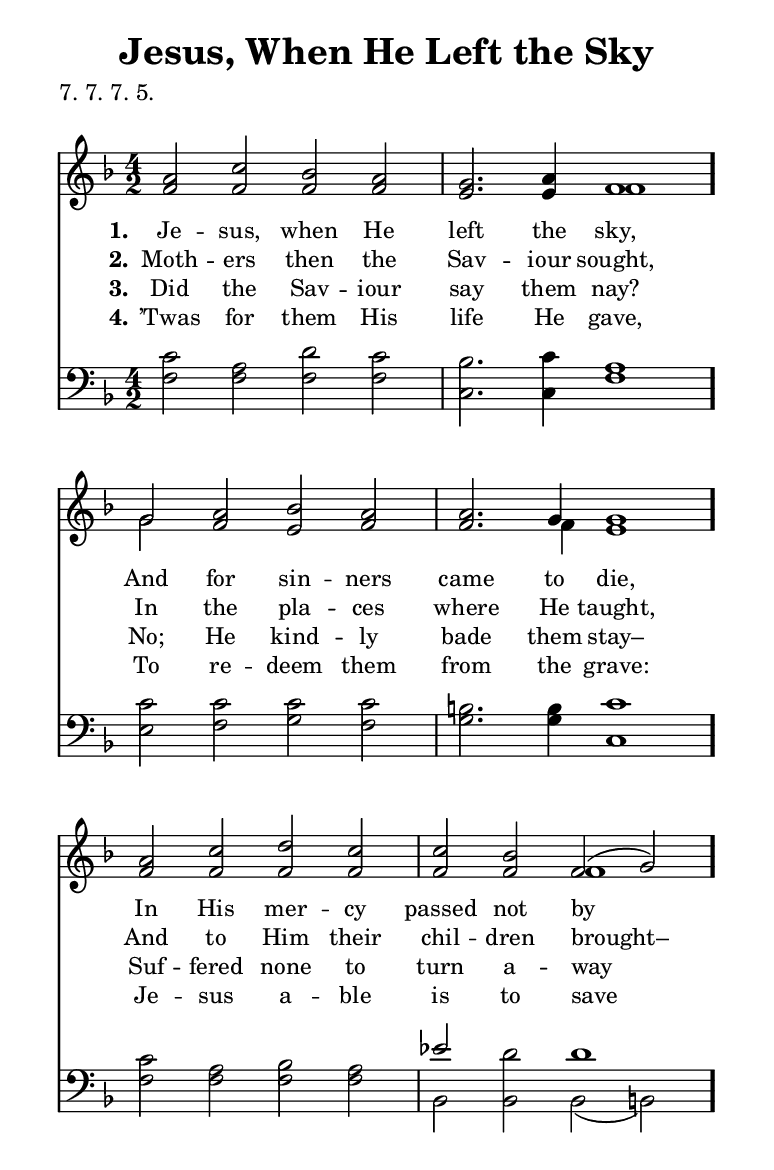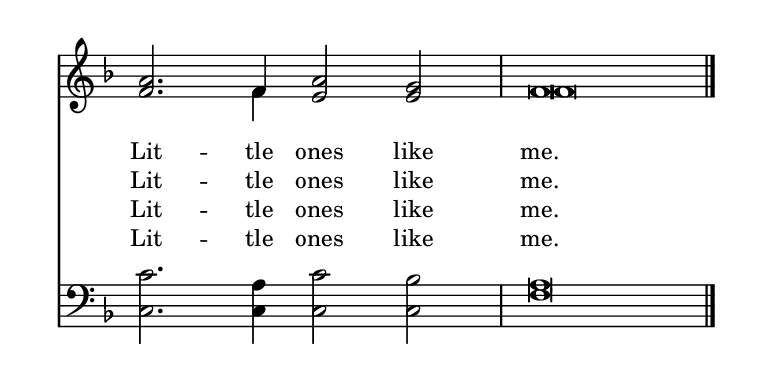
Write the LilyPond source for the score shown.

\include "common/global.ily"
\paper {
  \include "common/paper.ily"
  ragged-last-bottom = ##t
}

\header{
  %children
  hymnnumber = "347"
  title = "Jesus, When He Left the Sky"
  tunename = ""
  meter = "7. 7. 7. 5."
  poet = ""
  composer = ""
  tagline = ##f
}

global = {
  \include "common/overrides.ily"
  \override Staff.TimeSignature.style = #'numbered
  \time 4/2
  \override Score.MetronomeMark.transparent = ##t % hide all fermata changes too
  \tempo 2=80
  \key f \major
  \autoBeamOff
}

notesSoprano = {
\global
\relative c'' {

  a2 c bes a | g2. a4 f1 |
  g2 a bes a | a2. g4 g1 |
  a2 c d c | c bes f( g) |
  a2. f4 a2 g | f\breve % original has f1

  \bar "|."

}
}

notesAlto = {
\global
\relative e' {

  f2 f f f | e2. e4 f1 |
  g2 f e f | f2. f4 e1 |
  f2 f f f | f f f1 |
  f2. f4 e2 e | f\breve |

}
}

notesTenor = {
\global
\relative a {

  c2 a d c | bes2. c4 a1 |
  c2 c c c | b2. b4 c1 |
  c2 a bes a | ees' d d1 |
  c2. a4 c2 bes | a\breve |

}
}

notesBass = {
\global
\relative f {

  f2 f f f | c2. c4 f1 |
  e2 f g f | g2. g4 c,1 |
  f2 f f f | bes, bes bes2( b) |
  c2. c4 c2 c | f\breve |

}
}

wordsA = \lyricmode {
\set stanza = "1."

Je -- sus, when He left the sky, \bar "."
And for sin -- ners came to die, \bar "."
In His mer -- cy passed not by \bar "."
Lit -- tle ones like me. \bar "."

}

wordsB = \lyricmode {
\set stanza = "2."

Moth -- ers then the Sav -- iour sought,
In the pla -- ces where He taught,
And to Him their chil -- dren brought–
Lit -- tle ones like me.

}

wordsC = \lyricmode {
\set stanza = "3."

Did the Sav -- iour say them nay?
No; He kind -- ly bade them stay–
Suf -- fered none to turn a -- way
Lit -- tle ones like me.

}

wordsD = \lyricmode {
\set stanza = "4."

’Twas for them His life He gave,
To re -- deem them from the grave:
Je -- sus a -- ble is to save
Lit -- tle ones like me.

}

\score {
  \context ChoirStaff <<
    \context Staff = upper <<
      \set Staff.autoBeaming = ##f
      \set ChoirStaff.systemStartDelimiter = #'SystemStartBar
      \set ChoirStaff.printPartCombineTexts = ##f
      \partcombine #'(2 . 9) \notesSoprano \notesAlto
      \context NullVoice = sopranos { \voiceOne << \notesSoprano >> }
      \context Lyrics = one   \lyricsto sopranos \wordsA
      \context Lyrics = two   \lyricsto sopranos \wordsB
      \context Lyrics = three \lyricsto sopranos \wordsC
      \context Lyrics = four  \lyricsto sopranos \wordsD
    >>
    \context Staff = men <<
      \set Staff.autoBeaming = ##f
      \clef bass
      \set ChoirStaff.printPartCombineTexts = ##f
      \partcombine #'(2 . 9) \notesTenor \notesBass
    >>
  >>
  \layout {
    \include "common/layout.ily"
  }
  \midi{
    \include "common/midi.ily"
  }
}

\version "2.19.49"  % necessary for upgrading to future LilyPond versions.

% vi:set et ts=2 sw=2 ai nocindent syntax=lilypond:
